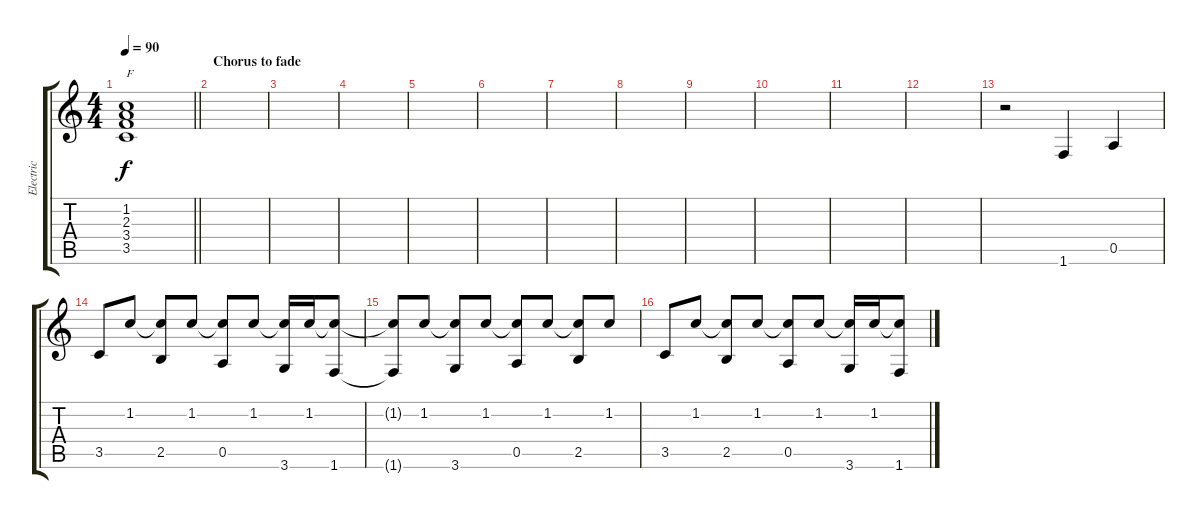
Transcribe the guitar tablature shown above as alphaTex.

\track ("Electric" "Electric") {instrument overdrivenguitar}
\staff {score tabs}
\tuning (E4 B3 G3 D3 A2 E2) {hide}
\ts (4 4)
\tempo 90
\clef g2
\barLineRight lightlight
\ks c
(1.2 2.3 3.4 3.5).1{txt "F" dy f} |
\section ("" "Chorus to fade")
|
|
|
|
|
|
|
|
|
|
|
r.2 1.6.4 0.5.4 |
3.5.8 1.2.8 (1.2{t} 2.5).8 1.2.8 (1.2{t} 0.5).8 1.2.8 (1.2{t} 3.6).16 1.2.16 (1.2{t} 1.6).8 |
(1.2{t} 1.6{t}).8 1.2.8 (1.2{t} 3.6).8 1.2.8 (1.2{t} 0.5).8 1.2.8 (1.2{t} 2.5).8 1.2.8 |
3.5.8 1.2.8 (1.2{t} 2.5).8 1.2.8 (1.2{t} 0.5).8 1.2.8 (1.2{t} 3.6).16 1.2.16 (1.2{t} 1.6).8
